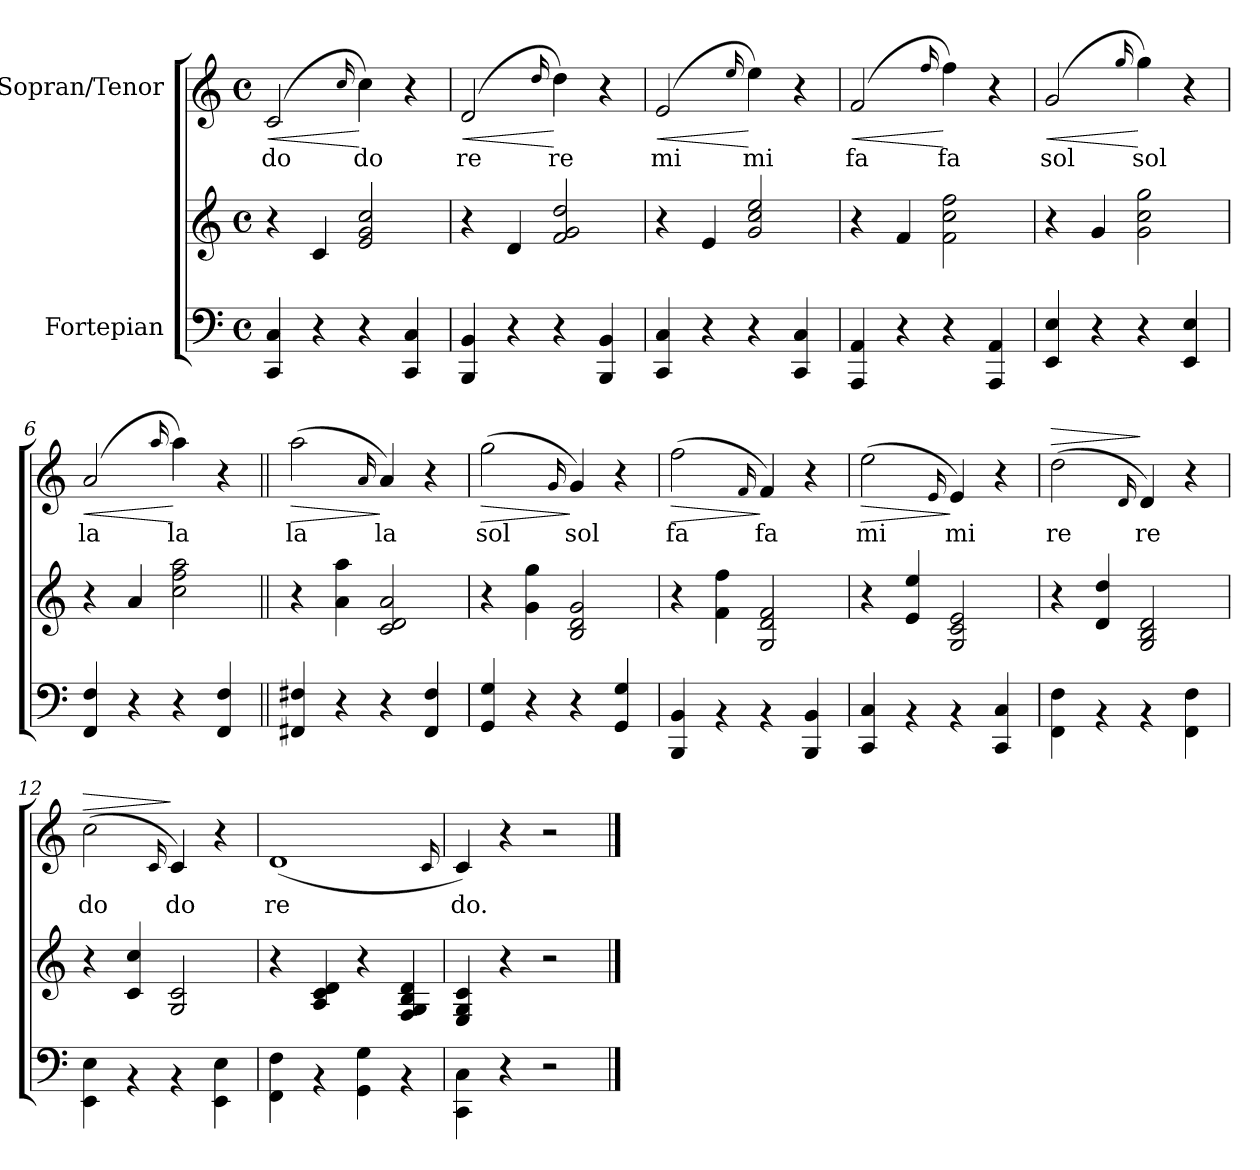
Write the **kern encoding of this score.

**kern	**kern	**kern	**text	**dynam
*part2	*part2	*part1	*part1	*part1
*staff3	*staff2	*staff1	*staff1	*staff1
*I"Fortepian	*	*I"Sopran/Tenor	*	*
*clefF4	*clefG2	*clefG2	*	*
*k[]	*k[]	*k[]	*	*
*M4/4	*M4/4	*M4/4	*	*
*met(c)	*met(c)	*met(c)	*	*
=1	=1	=1	=1	=1
!	!	!	!	!LO:HP:b
4CC/ 4C/	4r	(>2c/	do	<
4r	4c/	.	.	.
.	.	16qqcc/	.	.
4r	2e/ 2g/ 2cc/	4cc\)	do	[
4CC/ 4C/	.	4r	.	.
=2	=2	=2	=2	=2
!	!	!	!	!LO:HP:b
4BBB/ 4BB/	4r	(>2d/	re	<
4r	4d/	.	.	.
.	.	16qqdd/	.	.
4r	2f/ 2g/ 2dd/	4dd\)	re	[
4BBB/ 4BB/	.	4r	.	.
=3	=3	=3	=3	=3
*k[]	*k[]	*k[]	*	*
!	!	!	!	!LO:HP:b
4CC/ 4C/	4r	(>2e/	mi	<
4r	4e/	.	.	.
.	.	16qqee/	.	.
4r	2g/ 2cc/ 2ee/	4ee\)	mi	[
4CC/ 4C/	.	4r	.	.
=4	=4	=4	=4	=4
!	!	!	!	!LO:HP:b
4AAA/ 4AA/	4r	(>2f/	fa	<
4r	4f/	.	.	.
.	.	16qqff/	.	.
4r	2f\ 2cc\ 2ff\	4ff\)	fa	[
4AAA/ 4AA/	.	4r	.	.
=5	=5	=5	=5	=5
!	!	!	!	!LO:HP:b
4EE/ 4E/	4r	(>2g/	sol	<
4r	4g/	.	.	.
.	.	16qqgg/	.	.
4r	2g\ 2cc\ 2gg\	4gg\)	sol	[
4EE/ 4E/	.	4r	.	.
=6	=6	=6	=6	=6
!	!	!	!	!LO:HP:b
4FF/ 4F/	4r	(>2a/	la	<
4r	4a/	.	.	.
.	.	16qqaa/	.	.
4r	2cc\ 2ff\ 2aa\	4aa\)	la	[
4FF/ 4F/	.	4r	.	.
=7||	=7||	=7||	=7||	=7||
!	!	!	!	!LO:HP:b
4FF#X/ 4F#X/	4r	(>2aa\	la	>
4r	4a\ 4aa\	.	.	.
.	.	16qqa/	.	.
4r	2c/ 2d/ 2a/	4a/)	la	]
4FF#/ 4F#/	.	4r	.	.
=8	=8	=8	=8	=8
!	!	!	!	!LO:HP:b
4GG/ 4G/	4r	(>2gg\	sol	>
4r	4g\ 4gg\	.	.	.
.	.	16qqg/	.	.
4r	2B/ 2d/ 2g/	4g/)	sol	]
4GG/ 4G/	.	4r	.	.
=9	=9	=9	=9	=9
!	!	!	!	!LO:HP:b
4BBB/ 4BB/	4r	(>2ff\	fa	>
4rBB	4f\ 4ff\	.	.	.
.	.	16qqf/	.	.
4rBB	2G/ 2d/ 2f/	4f/)	fa	]
4BBB/ 4BB/	.	4r	.	.
=10	=10	=10	=10	=10
!	!	!	!	!LO:HP:b
4CC/ 4C/	4r	(>2ee\	mi	>
4rBB	4e/ 4ee/	.	.	.
.	.	16qqe/	.	.
4rBB	2G/ 2c/ 2e/	4e/)	mi	]
4CC/ 4C/	.	4r	.	.
=11	=11	=11	=11	=11
!	!	!	!	!LO:HP:a
4FF\ 4F\	4r	(>2dd\	re	>
4rBB	4d/ 4dd/	.	.	.
.	.	16qqd/	.	.
4rBB	2G/ 2B/ 2d/	4d/)	re	]
4FF\ 4F\	.	4r	.	.
=12	=12	=12	=12	=12
!	!	!	!	!LO:HP:a
4EE\ 4E\	4r	(>2cc\	do	>
4rBB	4c/ 4cc/	.	.	.
.	.	16qqc/	.	.
4rBB	2G/ 2c/	4c/)	do	]
4EE\ 4E\	.	4r	.	.
=13	=13	=13	=13	=13
4FF\ 4F\	4r	(<1d	re	.
4rBB	4A/ 4c/ 4d/	.	.	.
4GG\ 4G\	4r	.	.	.
4rBB	4F/ 4G/ 4B/ 4d/	.	.	.
.	.	16qqc/	.	.
=14	=14	=14	=14	=14
4CC\ 4C\	4E/ 4G/ 4c/	4c/)	do.	.
4r	4r	4r	.	.
2r	2r	2r	.	.
==	==	==	==	==
*-	*-	*-	*-	*-
